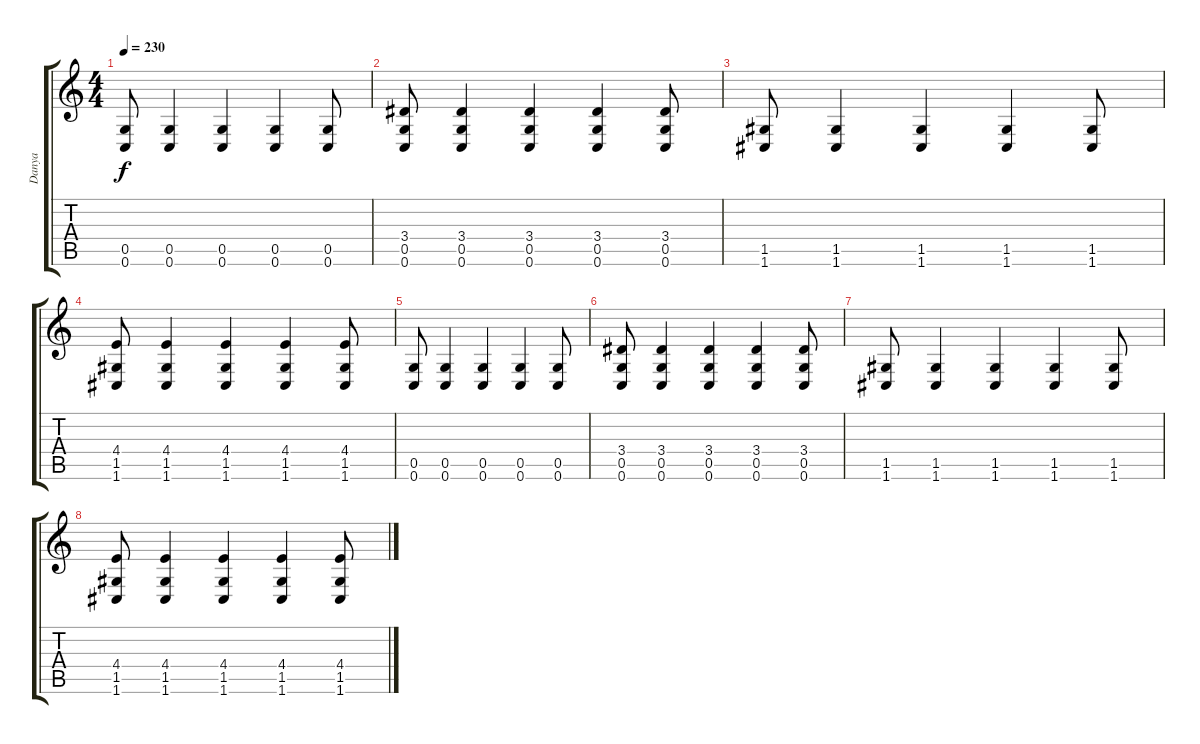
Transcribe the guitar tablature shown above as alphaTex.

\track ("Danya" "Danya") {instrument distortionguitar}
\staff {score tabs}
\tuning (D4 A3 F3 C3 G2 C2) {hide}
\ts (4 4)
\tempo 230
\clef g2
\ks c
(0.5 0.6).8{dy f} (0.5 0.6).4 (0.5 0.6).4 (0.5 0.6).4 (0.5 0.6).8 |
(3.4 0.5 0.6).8 (3.4 0.5 0.6).4 (3.4 0.5 0.6).4 (3.4 0.5 0.6).4 (3.4 0.5 0.6).8 |
(1.5 1.6).8 (1.5 1.6).4 (1.5 1.6).4 (1.5 1.6).4 (1.5 1.6).8 |
(4.4 1.5 1.6).8 (4.4 1.5 1.6).4 (4.4 1.5 1.6).4 (4.4 1.5 1.6).4 (4.4 1.5 1.6).8 |
(0.5 0.6).8 (0.5 0.6).4 (0.5 0.6).4 (0.5 0.6).4 (0.5 0.6).8 |
(3.4 0.5 0.6).8 (3.4 0.5 0.6).4 (3.4 0.5 0.6).4 (3.4 0.5 0.6).4 (3.4 0.5 0.6).8 |
(1.5 1.6).8 (1.5 1.6).4 (1.5 1.6).4 (1.5 1.6).4 (1.5 1.6).8 |
(4.4 1.5 1.6).8 (4.4 1.5 1.6).4 (4.4 1.5 1.6).4 (4.4 1.5 1.6).4 (4.4 1.5 1.6).8
